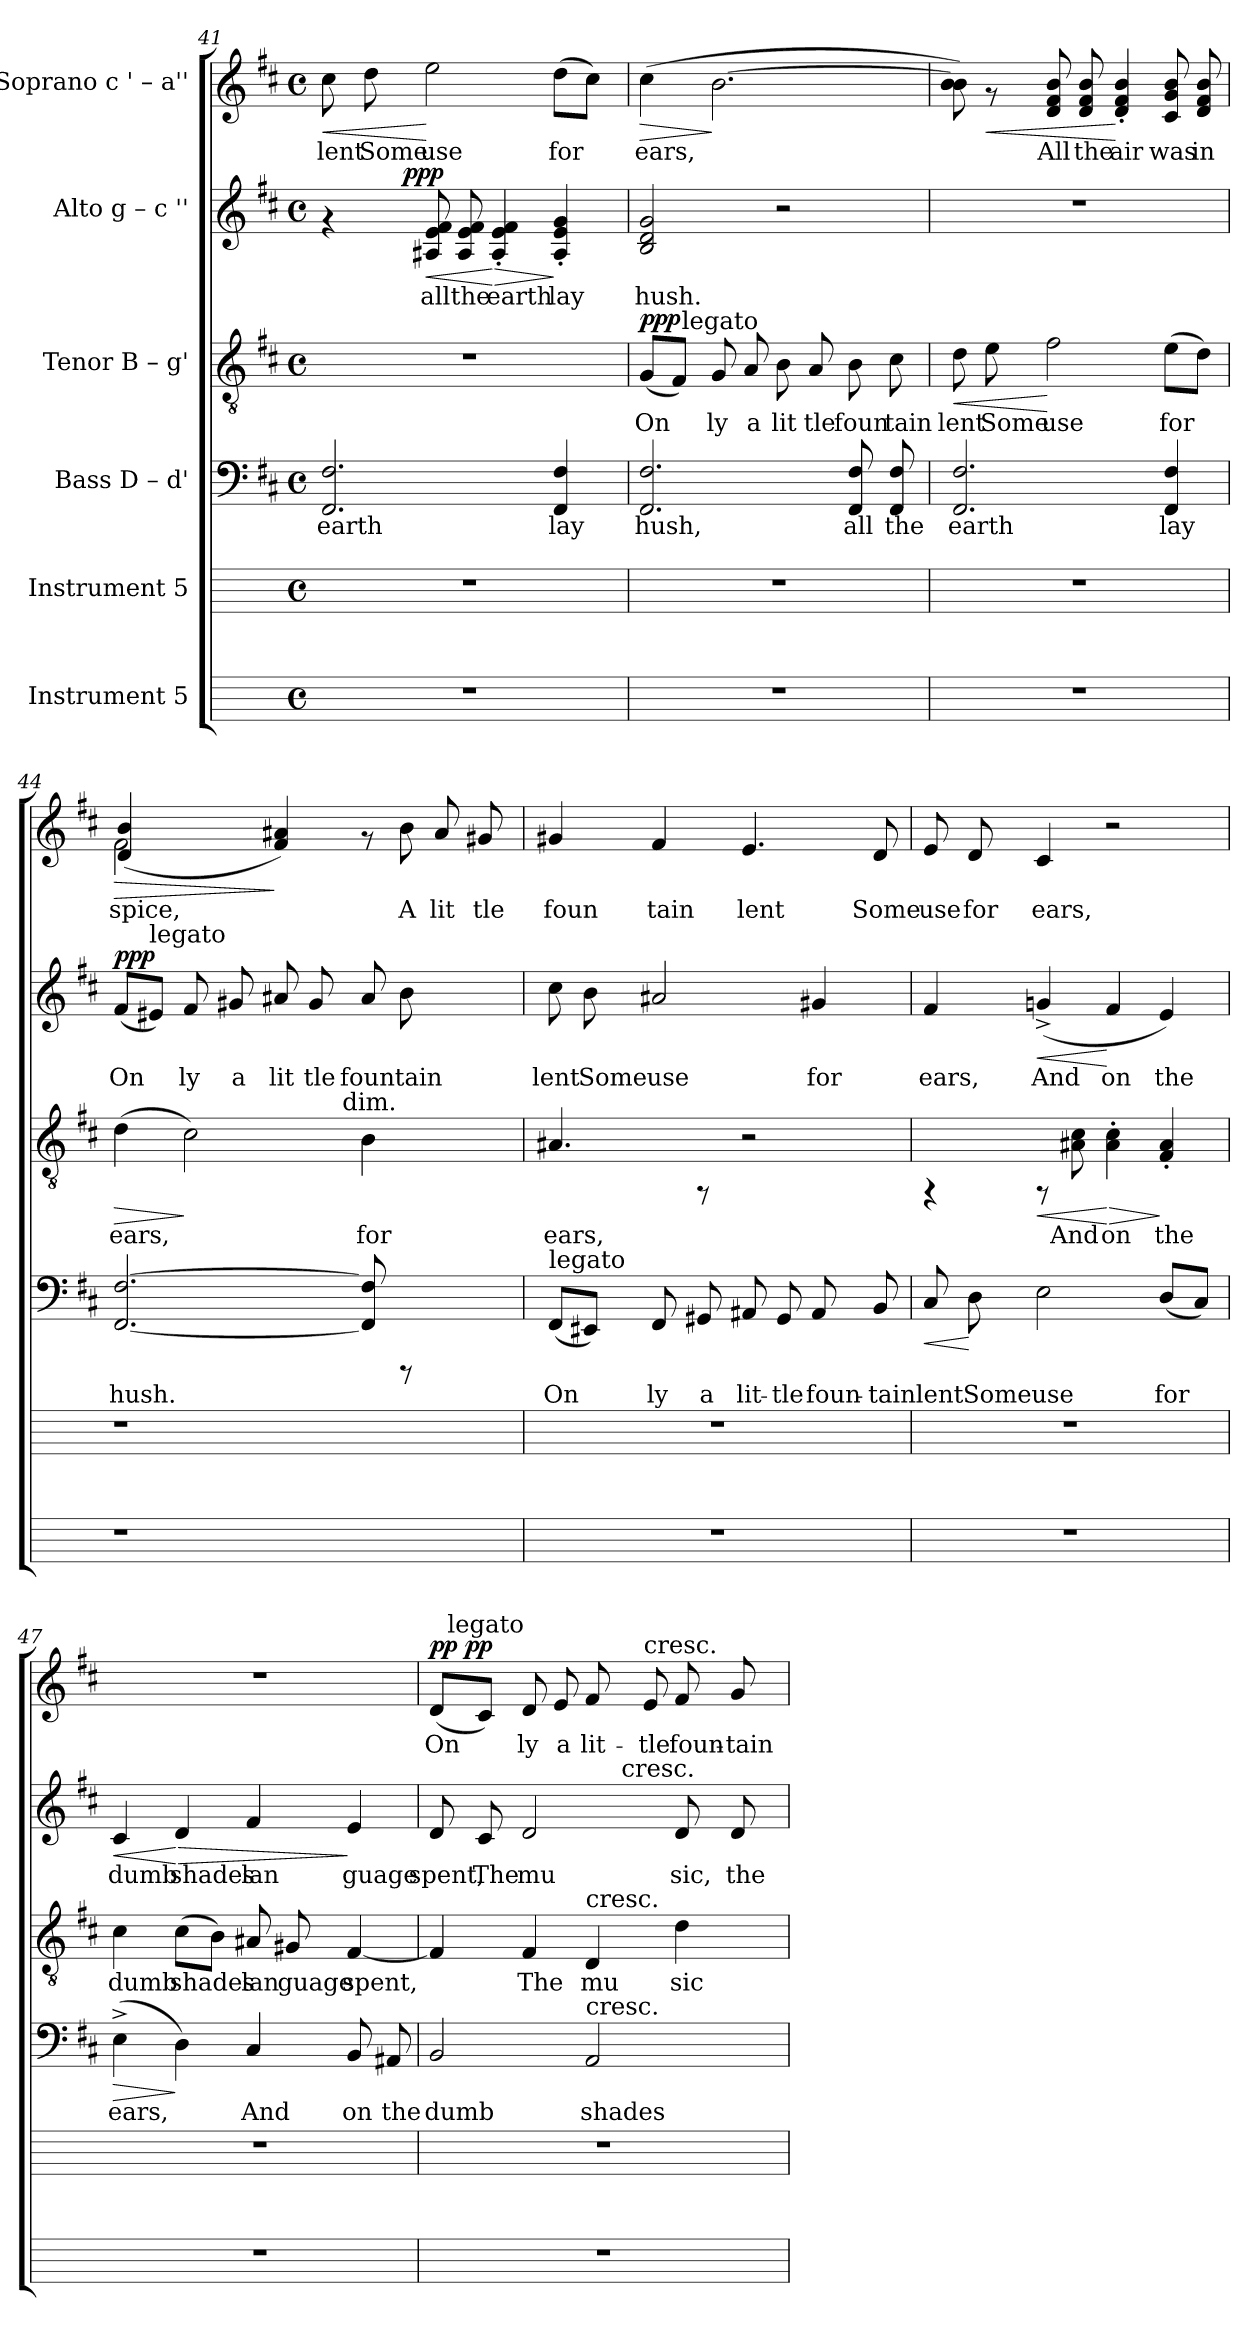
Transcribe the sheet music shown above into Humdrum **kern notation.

**kern	**kern	**kern	**text	**dynam	**kern	**text	**dynam	**kern	**text	**dynam	**kern	**text	**dynam
*part6	*part5	*part4	*part4	*part4	*part3	*part3	*part3	*part2	*part2	*part2	*part1	*part1	*part1
*staff6	*staff5	*staff4	*staff4	*staff4	*staff3	*staff3	*staff3	*staff2	*staff2	*staff2	*staff1	*staff1	*staff1
*I"Instrument 5	*I"Instrument 5	*I"Bass  D – d'	*	*	*I"Tenor  B – g'	*	*	*I"Alto  g – c ''	*	*	*I"Soprano  c ' – a''	*	*
!!LO:LB:g=z
*	*	*clefF4	*	*	*clefGv2	*	*	*clefG2	*	*	*clefG2	*	*
*k[]	*k[]	*k[f#c#]	*	*	*k[f#c#]	*	*	*k[f#c#]	*	*	*k[f#c#]	*	*
*C:	*C:	*D:	*	*	*D:	*	*	*D:	*	*	*D:	*	*
*M4/4	*M4/4	*M4/4	*	*	*M4/4	*	*	*M4/4	*	*	*M4/4	*	*
*met(c)	*met(c)	*met(c)	*	*	*met(c)	*	*	*met(c)	*	*	*met(c)	*	*
=41	=41	=41	=41	=41	=41	=41	=41	=41	=41	=41	=41	=41	=41
!	!	!	!LO:LY:b:cj	!	!	!	!	!	!	!	!	!LO:LY:b:cj	!LO:HP:b
*	*	*	*	*	*	*	*	*^	*	*	*	*	*
1r	1r	2.F#/ 2.FF#/	earth	.	1r	.	.	4rf	8ryy	.	.	8cc#\	lent	<
!	!	!	!	!	!	!	!	!	!	!	!	!	!LO:LY:b:cj	!
.	.	.	.	.	.	.	.	.	16ryy	.	.	8dd\	Some	.
.	.	.	.	.	.	.	.	.	64ryy	.	.	.	.	.
!	!	!	!	!	!	!	!	!	!	!	!LO:DY:a	!	!	!
.	.	.	.	.	.	.	.	.	2ryy	.	ppp	.	.	.
!	!	!	!	!	!	!	!	!	!	!LO:LY:b:cj	!LO:HP:b	!	!LO:LY:b:cj	!
.	.	.	.	.	.	.	.	8e/ 8A#X/ 8f#/	.	all	<	2ee\	use	[
!	!	!	!	!	!	!	!	!	!	!LO:LY:b:cj	!	!	!	!
.	.	.	.	.	.	.	.	8e/ 8A#/ 8f#/	.	the	.	.	.	.
!	!	!	!	!	!	!	!	!	!	!LO:LY:b:cj	!LO:HP:n=1:b	!	!	!
.	.	.	.	.	.	.	.	4e/'< 4A#/'< 4f#/'<	.	earth	[ >	.	.	.
.	.	.	.	.	.	.	.	.	4ryy	.	.	.	.	.
!	!	!	!LO:LY:b:cj	!	!	!	!	!	!	!LO:LY:b:cj	!	!	!LO:LY:b:cj	!
.	.	4F#/ 4FF#/	lay	.	.	.	.	4g/'< 4e/'< 4A#/'<	.	lay	]	(>8dd\L	for	.
!	!	!	!	!	!	!	!	!	!	!	!	!	!LO:LY:b:cj	!
.	.	.	.	.	.	.	.	.	.	.	.	8cc#\J)	.	.
.	.	.	.	.	.	.	.	.	32.ryy	.	.	.	.	.
=42	=42	=42	=42	=42	=42	=42	=42	=42	=42	=42	=42	=42	=42	=42
!	!	!	!LO:LY:b:cj	!	!	!LO:LY:b:cj	!LO:DY:a	!	!	!LO:LY:b:cj	!	!	!LO:LY:b:cj	!LO:HP:b
*	*	*	*	*	*^	*	*	*v	*v	*	*	*	*	*
1r	1r	2.F#/ 2.FF#/	hush,	.	(<8G/L	8ryy	On	ppp	2g/ 2d/ 2B/	hush.	.	(>4cc#\	ears,	>
!	!	!	!	!	!	!	!LO:LY:b:cj	!	!	!	!	!	!	!
.	.	.	.	.	8F#/J)	64ryy	.	.	.	.	.	.	.	.
!	!	!	!	!	!	!LO:TX:a:t=legato	!	!	!	!	!	!	!	!
.	.	.	.	.	.	2ryy	.	.	.	.	.	.	.	.
!	!	!	!	!	!	!	!LO:LY:b:cj	!	!	!	!	!	!LO:LY:b:cj	!
.	.	.	.	.	8G/	.	ly	.	.	.	.	[>2.b\	.	]
!	!	!	!	!	!	!	!LO:LY:b:cj	!	!	!	!	!	!	!
.	.	.	.	.	8A/	.	a	.	.	.	.	.	.	.
!	!	!	!	!	!	!	!LO:LY:b:cj	!	!	!	!	!	!	!
.	.	.	.	.	8B\	.	lit	.	2r	.	.	.	.	.
!	!	!	!	!	!	!	!LO:LY:b:cj	!	!	!	!	!	!	!
.	.	.	.	.	8A/	.	tle	.	.	.	.	.	.	.
.	.	.	.	.	.	4ryy	.	.	.	.	.	.	.	.
!	!	!	!LO:LY:b:cj	!	!	!	!LO:LY:b:cj	!	!	!	!	!	!	!
.	.	8F#/ 8FF#/	all	.	8B\	.	foun	.	.	.	.	.	.	.
!	!	!	!LO:LY:b:cj	!	!	!	!LO:LY:b:cj	!	!	!	!	!	!	!
.	.	8F#/ 8FF#/	the	.	8c#\	.	tain	.	.	.	.	.	.	.
.	.	.	.	.	.	16..ryy	.	.	.	.	.	.	.	.
=43	=43	=43	=43	=43	=43	=43	=43	=43	=43	=43	=43	=43	=43	=43
!	!	!	!LO:LY:b:cj	!	!	!	!LO:LY:b:cj	!LO:HP:b	!	!	!	!	!LO:LY:b:cj	!
*	*	*	*	*	*v	*v	*	*	*	*	*	*	*	*
1r	1r	2.F#/ 2.FF#/	earth	.	8d\	lent	<	1r	.	.	8b\ 8b\])	.	.
!	!	!	!	!	!	!LO:LY:b:cj	!	!	!	!	!	!	!LO:HP:b
.	.	.	.	.	8e\	Some	.	.	.	.	8rf	.	<
!	!	!	!	!	!	!LO:LY:b:cj	!	!	!	!	!	!LO:LY:b:cj	!
.	.	.	.	.	2f#\	use	[	.	.	.	8b/ 8f#/ 8d/	All	.
!	!	!	!	!	!	!	!	!	!	!	!	!LO:LY:b:cj	!
.	.	.	.	.	.	.	.	.	.	.	8b/ 8f#/ 8d/	the	.
!	!	!	!	!	!	!	!	!	!	!	!	!LO:LY:b:cj	!
.	.	.	.	.	.	.	.	.	.	.	4b/'< 4f#/'< 4d/'<	air	[
!	!	!	!LO:LY:b:cj	!	!	!LO:LY:b:cj	!	!	!	!	!	!LO:LY:b:cj	!
.	.	4F#/ 4FF#/	lay	.	(>8e\L	for	.	.	.	.	8b/ 8g/ 8c#/	was	.
!	!	!	!	!	!	!LO:LY:b:cj	!	!	!	!	!	!LO:LY:b:cj	!
.	.	.	.	.	8d\J)	.	.	.	.	.	8b/ 8f#/ 8d/	in	.
!!LO:LB:g=z
=44	=44	=44	=44	=44	=44	=44	=44	=44	=44	=44	=44	=44	=44
!	!	!	!LO:LY:b:cj	!	!	!LO:LY:b:cj	!LO:HP:b	!	!LO:LY:b:cj	!LO:DY:a	!	!LO:LY:b:cj	!LO:HP:b
*	*	*	*	*	*^	*	*	*	*	*	*^	*	*
1r	1r	[>2.F#/ [<2.FF#/	hush.	.	(>4d\	2ryy	ears,	>	(<8f#/L	On	ppp	2f#\	(>4b/ 4d/	spice,	>
!	!	!	!	!	!	!	!	!	!LO:TX:a:t=legato	!	!	!	!	!	!
!	!	!	!	!	!	!	!	!	!	!LO:LY:b:cj	!	!	!	!	!
.	.	.	.	.	.	.	.	.	8e#X/J)	.	.	.	.	.	.
!	!	!	!	!	!	!	!LO:LY:b:cj	!	!	!LO:LY:b:cj	!	!	!	!	!
.	.	.	.	.	2c#\)	.	.	]	8f#/	ly	.	.	1ryy	.	.
!	!	!	!	!	!	!	!	!	!	!LO:LY:b:cj	!	!	!	!	!
.	.	.	.	.	.	.	.	.	8g#X/	a	.	.	.	.	.
!	!	!	!	!	!	!	!	!	!	!LO:LY:b:cj	!	!	!	!LO:LY:b:cj	!
.	.	.	.	.	.	8ryy	.	.	8a#X/	lit	.	4a#X/ 4f#/)	.	.	]
!	!	!	!	!	!	!	!	!	!	!LO:LY:b:cj	!	!	!	!	!
.	.	.	.	.	.	16ryy	.	.	8g#/	tle	.	.	.	.	.
.	.	.	.	.	.	64ryy	.	.	.	.	.	.	.	.	.
!	!	!	!	!	!	!LO:TX:a:t=dim.	!	!	!	!	!	!	!	!	!
.	.	.	.	.	.	2ryy	.	.	.	.	.	.	.	.	.
!	!	!	!LO:LY:b:cj	!	!	!	!LO:LY:b:cj	!	!	!LO:LY:b:cj	!	!	!	!	!
.	.	8F#/] 8FF#/]	.	.	4B\	.	for	.	8a#/	foun	.	8rf	.	.	.
!	!	!	!	!	!	!	!	!	!	!LO:LY:b:cj	!	!	!	!LO:LY:b:cj	!
.	.	8rCCC	.	.	.	.	.	.	8b\	tain	.	8b\	.	A	.
!	!	!	!	!	!	!	!	!	!	!	!	!	!	!LO:LY:b:cj	!
4ryy	4ryy	4ryy	.	.	4ryy	.	.	.	4ryy	.	.	8a#/	.	lit	.
!	!	!	!	!	!	!	!	!	!	!	!	!	!	!LO:LY:b:cj	!
.	.	.	.	.	.	.	.	.	.	.	.	8g#X/	.	tle	.
.	.	.	.	.	.	32.ryy	.	.	.	.	.	.	.	.	.
=45	=45	=45	=45	=45	=45	=45	=45	=45	=45	=45	=45	=45	=45	=45	=45
!	!	!LO:TX:a:t=legato	!	!	!	!	!	!	!	!	!	!	!	!	!
!	!	!	!LO:LY:b:cj	!	!	!	!LO:LY:b:cj	!	!	!LO:LY:b:cj	!	!	!	!LO:LY:b:cj	!
*	*	*	*	*	*v	*v	*	*	*	*	*	*v	*v	*	*
1r	1r	(<8FF#/L	On-	.	4.A#X/	ears,	.	8cc#\	lent	.	4g#X/	foun	.
!	!	!	!LO:LY:b:cj	!	!	!	!	!	!LO:LY:b:cj	!	!	!	!
.	.	8EE#X/J)	--	.	.	.	.	8b\	Some	.	.	.	.
!	!	!	!LO:LY:b:cj	!	!	!	!	!	!LO:LY:b:cj	!	!	!LO:LY:b:cj	!
.	.	8FF#/	-ly	.	.	.	.	2a#X/	use	.	4f#/	tain	.
!	!	!	!LO:LY:b:cj	!	!	!	!	!	!	!	!	!	!
.	.	8GG#X/	a	.	8rFF	.	.	.	.	.	.	.	.
!	!	!	!LO:LY:b:cj	!	!	!	!	!	!	!	!	!LO:LY:b:cj	!
.	.	8AA#X/	lit-	.	2r	.	.	.	.	.	4.e/	lent	.
!	!	!	!LO:LY:b:cj	!	!	!	!	!	!	!	!	!	!
.	.	8GG#/	-tle	.	.	.	.	.	.	.	.	.	.
!	!	!	!LO:LY:b:cj	!	!	!	!	!	!LO:LY:b:cj	!	!	!	!
.	.	8AA#/	foun-	.	.	.	.	4g#X/	for	.	.	.	.
!	!	!	!LO:LY:b:cj	!	!	!	!	!	!	!	!	!LO:LY:b:cj	!
.	.	8BB/	-tain	.	.	.	.	.	.	.	8d/	Some	.
=46	=46	=46	=46	=46	=46	=46	=46	=46	=46	=46	=46	=46	=46
!	!	!	!LO:LY:b:cj	!LO:HP:b	!	!	!	!	!LO:LY:b:cj	!	!	!LO:LY:b:cj	!
1r	1r	8C#/	lent	<	4rFF	.	.	4f#/	ears,	.	8e/	use	.
!	!	!	!LO:LY:b:cj	!	!	!	!	!	!	!	!	!LO:LY:b:cj	!
.	.	8D\	Some	[	.	.	.	.	.	.	8d/	for	.
!	!	!	!LO:LY:b:cj	!	!	!	!LO:HP:b	!	!LO:LY:b:cj	!LO:HP:b	!	!LO:LY:b:cj	!
.	.	2E\	use	.	8rFF	.	<	(<4gn^</	And	<	4c#/	ears,	.
!	!	!	!	!	!	!LO:LY:b:cj	!	!	!	!	!	!	!
.	.	.	.	.	8c#\ 8A#X\	And	.	.	.	.	.	.	.
!	!	!	!	!	!	!LO:LY:b:cj	!LO:HP:n=1:b	!	!LO:LY:b:cj	!	!	!	!
.	.	.	.	.	4c#\'> 4A#\'>	on	[ >	4f#/	on	[	2r	.	.
!	!	!	!LO:LY:b:cj	!	!	!LO:LY:b:cj	!	!	!LO:LY:b:cj	!	!	!	!
.	.	(<8D/L	for	.	4A#/'< 4F#/'<	the	]	4e/)	the	.	.	.	.
!	!	!	!LO:LY:b:cj	!	!	!	!	!	!	!	!	!	!
.	.	8C#/J)	.	.	.	.	.	.	.	.	.	.	.
!!LO:PB:g=z
=47	=47	=47	=47	=47	=47	=47	=47	=47	=47	=47	=47	=47	=47
!	!	!	!LO:LY:b:cj	!LO:HP:b	!	!LO:LY:b:cj	!	!	!LO:LY:b:cj	!LO:HP:b	!	!	!
1r	1r	(>4E^>\	ears,	>	4c#\	dumb	.	4c#/	dumb	<	1r	.	.
!	!	!	!LO:LY:b:cj	!	!	!LO:LY:b:cj	!	!	!LO:LY:b:cj	!LO:HP:n=1:b	!	!	!
.	.	4D\)	.	]	(>8c#\L	shades	.	4d/	shades	[ >	.	.	.
!	!	!	!	!	!	!LO:LY:b:cj	!	!	!	!	!	!	!
.	.	.	.	.	8B\J)	.	.	.	.	.	.	.	.
!	!	!	!LO:LY:b:cj	!	!	!LO:LY:b:cj	!	!	!LO:LY:b:cj	!	!	!	!
.	.	4C#/	And	.	8A#X/	lan	.	4f#/	lan	.	.	.	.
!	!	!	!	!	!	!LO:LY:b:cj	!	!	!	!	!	!	!
.	.	.	.	.	8G#X/	guage	.	.	.	.	.	.	.
!	!	!	!LO:LY:b:cj	!	!	!LO:LY:b:cj	!	!	!LO:LY:b:cj	!	!	!	!
.	.	8BB/	on	.	[<4F#/	spent,	.	4e/	guage	]	.	.	.
!	!	!	!LO:LY:b:cj	!	!	!	!	!	!	!	!	!	!
.	.	8AA#X/	the	.	.	.	.	.	.	.	.	.	.
=48	=48	=48	=48	=48	=48	=48	=48	=48	=48	=48	=48	=48	=48
!	!	!	!LO:LY:b:cj	!	!	!LO:LY:b:cj	!	!	!LO:LY:b:cj	!	!	!LO:LY:b:cj	!LO:DY:a
*	*	*	*	*	*	*	*	*^	*	*	*^	*	*
*	*	*	*	*	*	*	*	*	*	*	*	*	*^	*	*
1r	1r	2BB/	dumb	.	4F#/]	.	.	8d/	2ryy	spent,	.	(<8d/L	16.ryy	32.ryy	On-	pp
!	!	!	!	!	!	!	!	!	!	!	!	!	!	!LO:TX:a:t=legato	!	!
.	.	.	.	.	.	.	.	.	.	.	.	.	.	2ryy	.	.
!	!	!	!	!	!	!	!	!	!	!	!	!	!	!	!	!LO:DY:b
.	.	.	.	.	.	.	.	.	.	.	.	.	2ryy	.	.	pp
!	!	!	!	!	!	!	!	!	!	!LO:LY:b:cj	!	!	!	!	!LO:LY:b:cj	!
.	.	.	.	.	.	.	.	8c#/	.	The	.	8c#/J)	.	.	--	.
!	!	!	!	!	!	!LO:LY:b:cj	!	!	!	!LO:LY:b:cj	!	!	!	!	!LO:LY:b:cj	!
.	.	.	.	.	4F#/	The	.	2d/	.	mu	.	8d/	.	.	-ly	.
!	!	!	!	!	!	!	!	!	!	!	!	!	!	!	!LO:LY:b:cj	!
.	.	.	.	.	.	.	.	.	.	.	.	8e/	.	.	a	.
!	!	!	!	!	!LO:TX:a:t=cresc.	!	!	!	!	!	!	!	!	!	!	!
!	!	!LO:TX:a:t=cresc.	!	!	!	!	!	!	!	!	!	!	!	!	!	!
!	!	!	!LO:LY:b:cj	!	!	!LO:LY:b:cj	!	!	!	!	!	!	!	!	!LO:LY:b:cj	!
.	.	2AA/	shades	.	4D/	mu	.	.	16ryy	.	.	8f#/	.	.	lit-	.
.	.	.	.	.	.	.	.	.	.	.	.	.	.	4ryy	.	.
.	.	.	.	.	.	.	.	.	64ryy	.	.	.	.	.	.	.
!	!	!	!	!	!	!	!	!	!LO:TX:a:t=cresc.	!	!	!	!	!	!	!
.	.	.	.	.	.	.	.	.	4ryy	.	.	.	.	.	.	.
.	.	.	.	.	.	.	.	.	.	.	.	.	4ryy	.	.	.
!	!	!	!	!	!	!	!	!	!	!	!	!LO:TX:a:t=cresc.	!	!	!	!
!	!	!	!	!	!	!	!	!	!	!	!	!	!	!	!LO:LY:b:cj	!
.	.	.	.	.	.	.	.	.	.	.	.	8e/	.	.	-tle	.
!	!	!	!	!	!	!LO:LY:b:cj	!	!	!	!LO:LY:b:cj	!	!	!	!	!LO:LY:b:cj	!
.	.	.	.	.	4d\	sic	.	8d/	.	sic,	.	8f#/	.	.	foun-	.
.	.	.	.	.	.	.	.	.	.	.	.	.	.	8ryy	.	.
.	.	.	.	.	.	.	.	.	8ryy	.	.	.	.	.	.	.
.	.	.	.	.	.	.	.	.	.	.	.	.	8ryy	.	.	.
!	!	!	!	!	!	!	!	!	!	!LO:LY:b:cj	!	!	!	!	!LO:LY:b:cj	!
.	.	.	.	.	.	.	.	8d/	.	the	.	8g/	.	.	-tain	.
.	.	.	.	.	.	.	.	.	.	.	.	.	.	16ryy	.	.
.	.	.	.	.	.	.	.	.	32.ryy	.	.	.	.	.	.	.
.	.	.	.	.	.	.	.	.	.	.	.	.	32ryy	.	.	.
.	.	.	.	.	.	.	.	.	.	.	.	.	.	64ryy	.	.
*	*	*	*	*	*	*	*	*v	*v	*	*	*	*	*	*	*
*	*	*	*	*	*	*	*	*	*	*	*v	*v	*v	*	*
=	=	=	=	=	=	=	=	=	=	=	=	=	=
*-	*-	*-	*-	*-	*-	*-	*-	*-	*-	*-	*-	*-	*-
